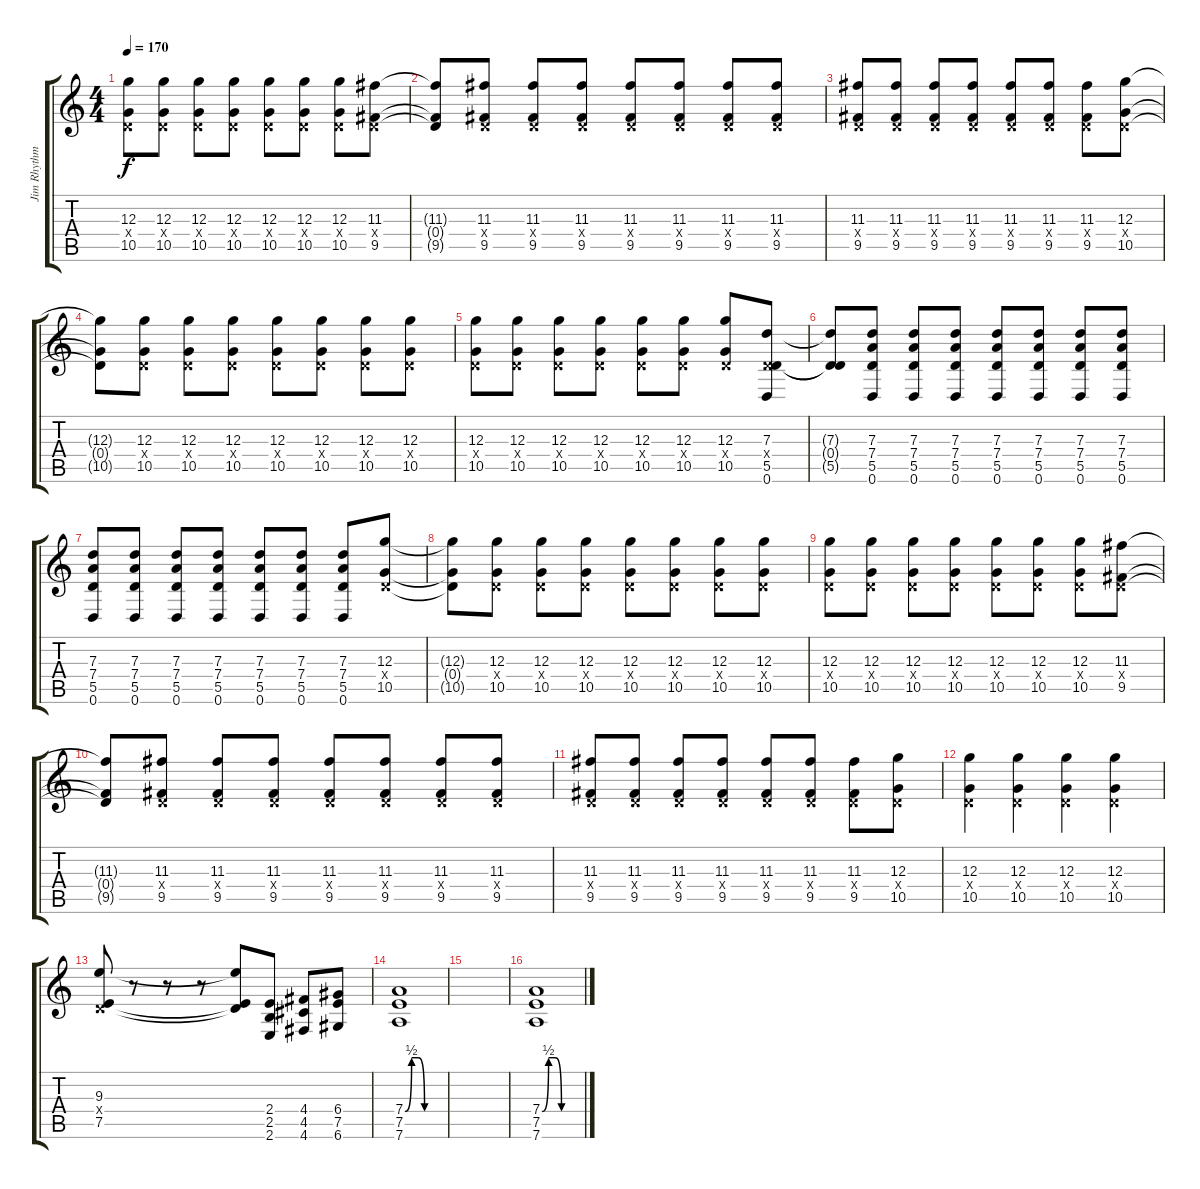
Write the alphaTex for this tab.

\track ("Jim Rhythm 1" "Jim Rhythm") {instrument distortionguitar}
\staff {score tabs}
\tuning (E4 B3 G3 D3 A2 D2) {hide}
\ts (4 4)
\tempo 170
\clef g2
\ks c
(12.3 0.4{x} 10.5).8{dy f} (12.3 0.4{x} 10.5).8 (12.3 0.4{x} 10.5).8 (12.3 0.4{x} 10.5).8 (12.3 0.4{x} 10.5).8 (12.3 0.4{x} 10.5).8 (12.3 0.4{x} 10.5).8 (11.3 0.4{x} 9.5).8 |
(11.3{t} 0.4{t} 9.5{t}).8 (11.3 0.4{x} 9.5).8 (11.3 0.4{x} 9.5).8 (11.3 0.4{x} 9.5).8 (11.3 0.4{x} 9.5).8 (11.3 0.4{x} 9.5).8 (11.3 0.4{x} 9.5).8 (11.3 0.4{x} 9.5).8 |
(11.3 0.4{x} 9.5).8 (11.3 0.4{x} 9.5).8 (11.3 0.4{x} 9.5).8 (11.3 0.4{x} 9.5).8 (11.3 0.4{x} 9.5).8 (11.3 0.4{x} 9.5).8 (11.3 0.4{x} 9.5).8 (12.3 0.4{x} 10.5).8 |
(12.3{t} 0.4{t} 10.5{t}).8 (12.3 0.4{x} 10.5).8 (12.3 0.4{x} 10.5).8 (12.3 0.4{x} 10.5).8 (12.3 0.4{x} 10.5).8 (12.3 0.4{x} 10.5).8 (12.3 0.4{x} 10.5).8 (12.3 0.4{x} 10.5).8 |
(12.3 0.4{x} 10.5).8 (12.3 0.4{x} 10.5).8 (12.3 0.4{x} 10.5).8 (12.3 0.4{x} 10.5).8 (12.3 0.4{x} 10.5).8 (12.3 0.4{x} 10.5).8 (12.3 0.4{x} 10.5).8 (7.3 0.4{x} 5.5 0.6).8 |
(7.3{t} 0.4{t} 5.5{t}).8 (7.3 7.4 5.5 0.6).8 (7.3 7.4 5.5 0.6).8 (7.3 7.4 5.5 0.6).8 (7.3 7.4 5.5 0.6).8 (7.3 7.4 5.5 0.6).8 (7.3 7.4 5.5 0.6).8 (7.3 7.4 5.5 0.6).8 |
(7.3 7.4 5.5 0.6).8 (7.3 7.4 5.5 0.6).8 (7.3 7.4 5.5 0.6).8 (7.3 7.4 5.5 0.6).8 (7.3 7.4 5.5 0.6).8 (7.3 7.4 5.5 0.6).8 (7.3 7.4 5.5 0.6).8 (12.3 0.4{x} 10.5).8 |
(12.3{t} 0.4{t} 10.5{t}).8 (12.3 0.4{x} 10.5).8 (12.3 0.4{x} 10.5).8 (12.3 0.4{x} 10.5).8 (12.3 0.4{x} 10.5).8 (12.3 0.4{x} 10.5).8 (12.3 0.4{x} 10.5).8 (12.3 0.4{x} 10.5).8 |
(12.3 0.4{x} 10.5).8 (12.3 0.4{x} 10.5).8 (12.3 0.4{x} 10.5).8 (12.3 0.4{x} 10.5).8 (12.3 0.4{x} 10.5).8 (12.3 0.4{x} 10.5).8 (12.3 0.4{x} 10.5).8 (11.3 0.4{x} 9.5).8 |
(11.3{t} 0.4{t} 9.5{t}).8 (11.3 0.4{x} 9.5).8 (11.3 0.4{x} 9.5).8 (11.3 0.4{x} 9.5).8 (11.3 0.4{x} 9.5).8 (11.3 0.4{x} 9.5).8 (11.3 0.4{x} 9.5).8 (11.3 0.4{x} 9.5).8 |
(11.3 0.4{x} 9.5).8 (11.3 0.4{x} 9.5).8 (11.3 0.4{x} 9.5).8 (11.3 0.4{x} 9.5).8 (11.3 0.4{x} 9.5).8 (11.3 0.4{x} 9.5).8 (11.3 0.4{x} 9.5).8 (12.3 0.4{x} 10.5).8 |
(12.3 0.4{x} 10.5).4 (12.3 0.4{x} 10.5).4 (12.3 0.4{x} 10.5).4 (12.3 0.4{x} 10.5).4 |
(9.3 0.4{x} 7.5).8 r.8 r.8 r.8 (9.3{t} 0.4{t} 7.5{t}).8 (2.4 2.5 2.6).8 (4.4 4.5 4.6).8 (6.4 7.5 6.6).8 |
(7.4{be (custom 0 0 10 2 20 2 30 0 60 0)} 7.5 7.6).1 |
|
(7.4{be (custom 0 0 10 2 20 2 30 0 60 0)} 7.5 7.6).1
